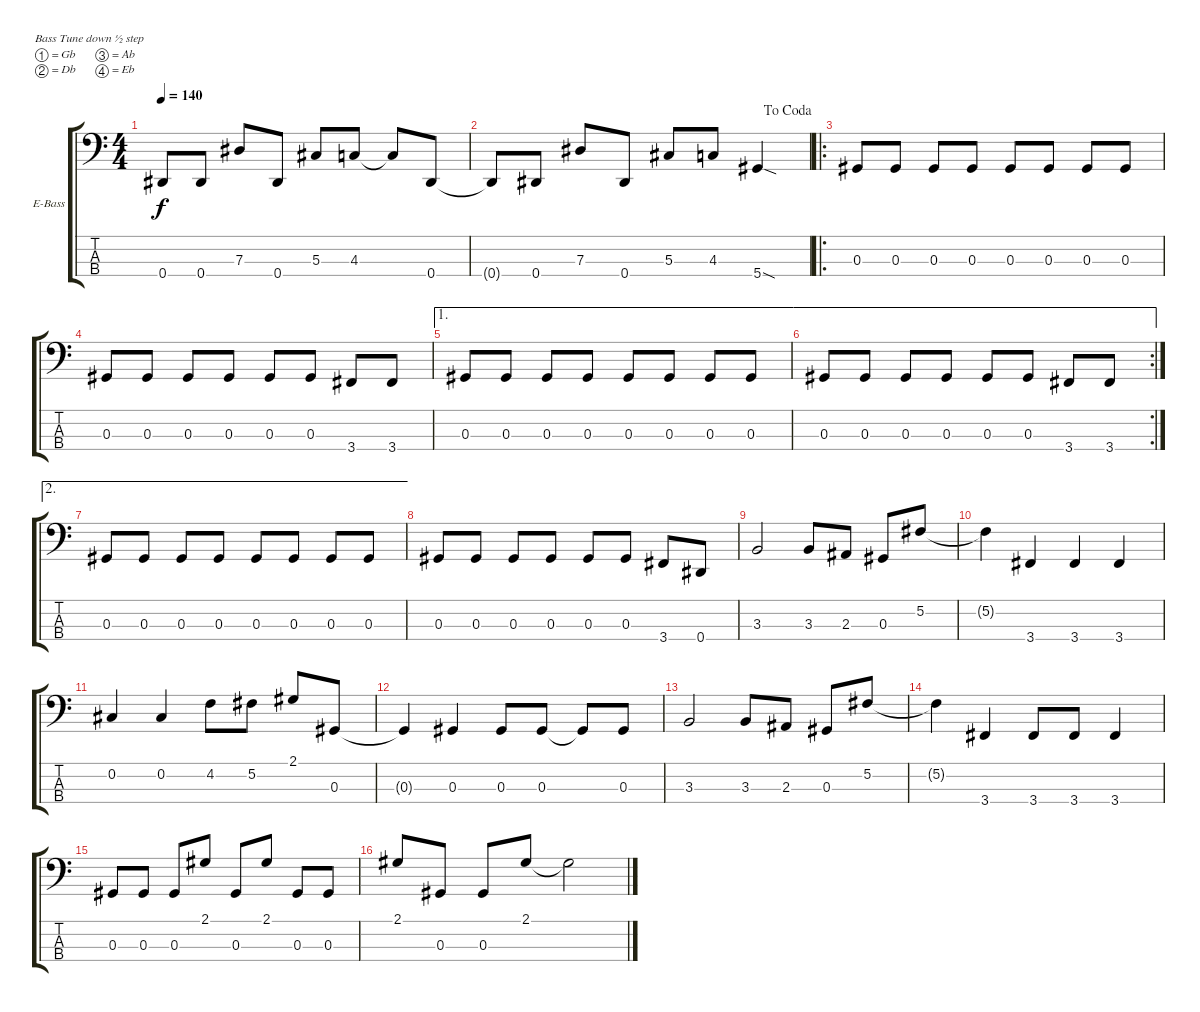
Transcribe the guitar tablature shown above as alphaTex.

\defaultSystemsLayout 4
\bracketExtendMode groupsimilarinstruments
\firstSystemTrackNameOrientation horizontal
\otherSystemsTrackNameOrientation horizontal
\track ("Kelly" "E-Bass") {instrument electricbassfinger}
\staff {score tabs}
\tuning (Gb2 Db2 Ab1 Eb1)
\ts (4 4)
\tempo 140
\clef f4
\ks c
0.4{t}.8{dy f} 0.4.8 7.3.8 0.4.8 5.3.8 4.3.8 4.3{t}.8 0.4.8 |
\jump dacoda
0.4{t}.8 0.4.8 7.3.8 0.4.8 5.3.8 4.3.8 5.4{sod}.4 |
\ro
0.3.8 0.3.8 0.3.8 0.3.8 0.3.8 0.3.8 0.3.8 0.3.8 |
0.3.8 0.3.8 0.3.8 0.3.8 0.3.8 0.3.8 3.4.8 3.4.8 |
\ae 1
0.3.8 0.3.8 0.3.8 0.3.8 0.3.8 0.3.8 0.3.8 0.3.8 |
\ae 1
\rc 2
0.3.8 0.3.8 0.3.8 0.3.8 0.3.8 0.3.8 3.4.8 3.4.8 |
\ae 2
0.3.8 0.3.8 0.3.8 0.3.8 0.3.8 0.3.8 0.3.8 0.3.8 |
0.3.8 0.3.8 0.3.8 0.3.8 0.3.8 0.3.8 3.4.8 0.4.8 |
3.3.2 3.3.8 2.3.8 0.3.8 5.2.8 |
5.2{t}.4 3.4.4 3.4.4 3.4.4 |
0.2.4 0.2.4 4.2.8 5.2.8 2.1.8 0.3.8 |
0.3{t}.4 0.3.4 0.3.8 0.3.8 0.3{t}.8 0.3.8 |
3.3.2 3.3.8 2.3.8 0.3.8 5.2.8 |
5.2{t}.4 3.4.4 3.4.8 3.4.8 3.4.4 |
0.3.8 0.3.8 0.3.8 2.1.8 0.3.8 2.1.8 0.3.8 0.3.8 |
2.1.8 0.3.8 0.3.8 2.1.8 2.1{t}.2
